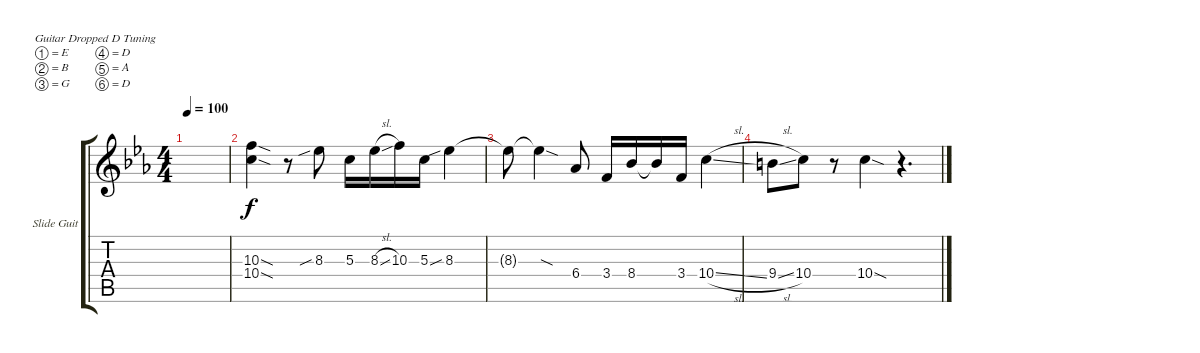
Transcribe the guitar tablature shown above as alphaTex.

\bracketExtendMode groupsimilarinstruments
\firstSystemTrackNameOrientation horizontal
\otherSystemsTrackNameOrientation horizontal
\track ("Slide Guitar" "Slide Guit") {instrument overdrivenguitar}
\staff {score tabs}
\tuning (E4 B3 G3 D3 A2 D2)
\ts (4 4)
\tempo 100
\clef g2
\ks eb
|
(10.3{sod} 10.4{sod}).4 r.8 8.3{sib}.8 5.3.16 8.3{sl}.16 10.3.16 5.3.16 8.3{sib}.4 |
8.3{t}.8 8.3{sod t}.4 6.4.8 3.4.16 8.4.16 8.4{t}.16 3.4.16 10.4{sl}.4 |
9.4{sl}.8 10.4.8 r.8 10.4{sod}.4 r.4{d}
